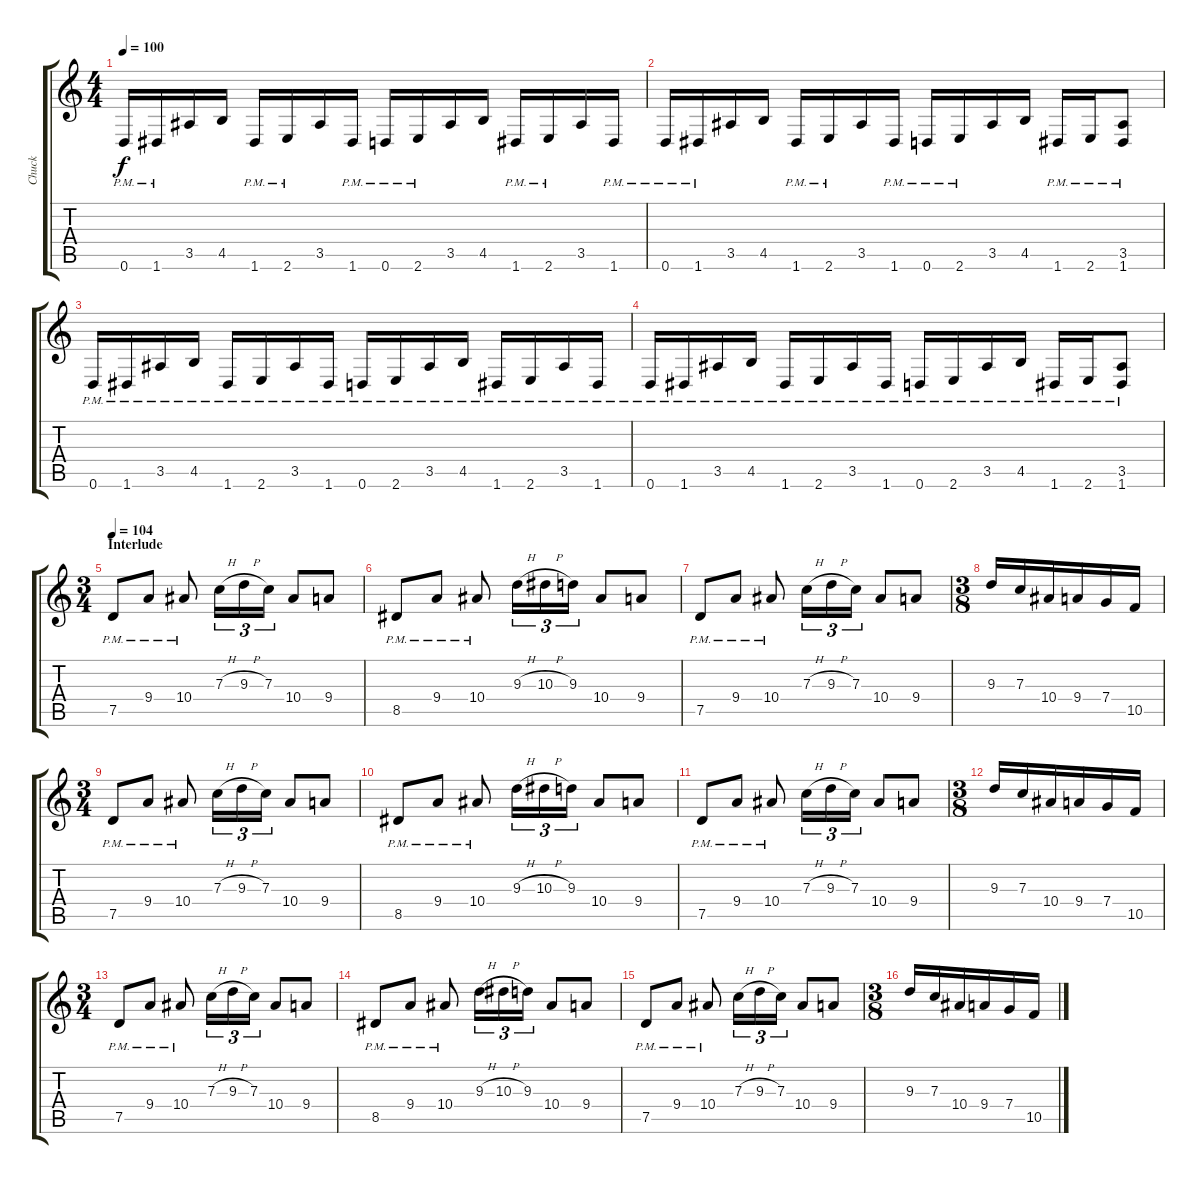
\track ("Chuck" "Chuck") {instrument distortionguitar}
\staff {score tabs}
\tuning (D4 A3 F3 C3 G2 D2) {hide}
\ts (4 4)
\tempo 100
\clef g2
\ks c
0.6{pm}.16{dy f} 1.6{pm}.16 3.5.16 4.5.16 1.6{pm}.16 2.6{pm}.16 3.5.16 1.6{pm}.16 0.6{pm}.16 2.6{pm}.16 3.5.16 4.5.16 1.6{pm}.16 2.6{pm}.16 3.5.16 1.6{pm}.16 |
0.6{pm}.16 1.6{pm}.16 3.5.16 4.5.16 1.6{pm}.16 2.6{pm}.16 3.5.16 1.6{pm}.16 0.6{pm}.16 2.6{pm}.16 3.5.16 4.5.16 1.6{pm}.16 2.6{pm}.16 (3.5{pm} 1.6{pm}).8 |
0.6{pm}.16 1.6{pm}.16 3.5{pm}.16 4.5{pm}.16 1.6{pm}.16 2.6{pm}.16 3.5{pm}.16 1.6{pm}.16 0.6{pm}.16 2.6{pm}.16 3.5{pm}.16 4.5{pm}.16 1.6{pm}.16 2.6{pm}.16 3.5{pm}.16 1.6{pm}.16 |
0.6{pm}.16 1.6{pm}.16 3.5{pm}.16 4.5{pm}.16 1.6{pm}.16 2.6{pm}.16 3.5{pm}.16 1.6{pm}.16 0.6{pm}.16 2.6{pm}.16 3.5{pm}.16 4.5{pm}.16 1.6{pm}.16 2.6{pm}.16 (3.5{pm} 1.6{pm}).8 |
\ts (3 4)
\section ("" "Interlude")
\tempo 104
7.5{pm}.8 9.4{pm}.8 10.4{pm}.8 7.3{h}.16{tu (3 2)} 9.3{h}.16{tu (3 2)} 7.3.16{tu (3 2)} 10.4.8 9.4.8 |
8.5{pm}.8 9.4{pm}.8 10.4{pm}.8 9.3{h}.16{tu (3 2)} 10.3{h}.16{tu (3 2)} 9.3.16{tu (3 2)} 10.4.8 9.4.8 |
7.5{pm}.8 9.4{pm}.8 10.4{pm}.8 7.3{h}.16{tu (3 2)} 9.3{h}.16{tu (3 2)} 7.3.16{tu (3 2)} 10.4.8 9.4.8 |
\ts (3 8)
9.3.16 7.3.16 10.4.16 9.4.16 7.4.16 10.5.16 |
\ts (3 4)
7.5{pm}.8 9.4{pm}.8 10.4{pm}.8 7.3{h}.16{tu (3 2)} 9.3{h}.16{tu (3 2)} 7.3.16{tu (3 2)} 10.4.8 9.4.8 |
8.5{pm}.8 9.4{pm}.8 10.4{pm}.8 9.3{h}.16{tu (3 2)} 10.3{h}.16{tu (3 2)} 9.3.16{tu (3 2)} 10.4.8 9.4.8 |
7.5{pm}.8 9.4{pm}.8 10.4{pm}.8 7.3{h}.16{tu (3 2)} 9.3{h}.16{tu (3 2)} 7.3.16{tu (3 2)} 10.4.8 9.4.8 |
\ts (3 8)
9.3.16 7.3.16 10.4.16 9.4.16 7.4.16 10.5.16 |
\ts (3 4)
7.5{pm}.8 9.4{pm}.8 10.4{pm}.8 7.3{h}.16{tu (3 2)} 9.3{h}.16{tu (3 2)} 7.3.16{tu (3 2)} 10.4.8 9.4.8 |
8.5{pm}.8 9.4{pm}.8 10.4{pm}.8 9.3{h}.16{tu (3 2)} 10.3{h}.16{tu (3 2)} 9.3.16{tu (3 2)} 10.4.8 9.4.8 |
7.5{pm}.8 9.4{pm}.8 10.4{pm}.8 7.3{h}.16{tu (3 2)} 9.3{h}.16{tu (3 2)} 7.3.16{tu (3 2)} 10.4.8 9.4.8 |
\ts (3 8)
9.3.16 7.3.16 10.4.16 9.4.16 7.4.16 10.5.16
